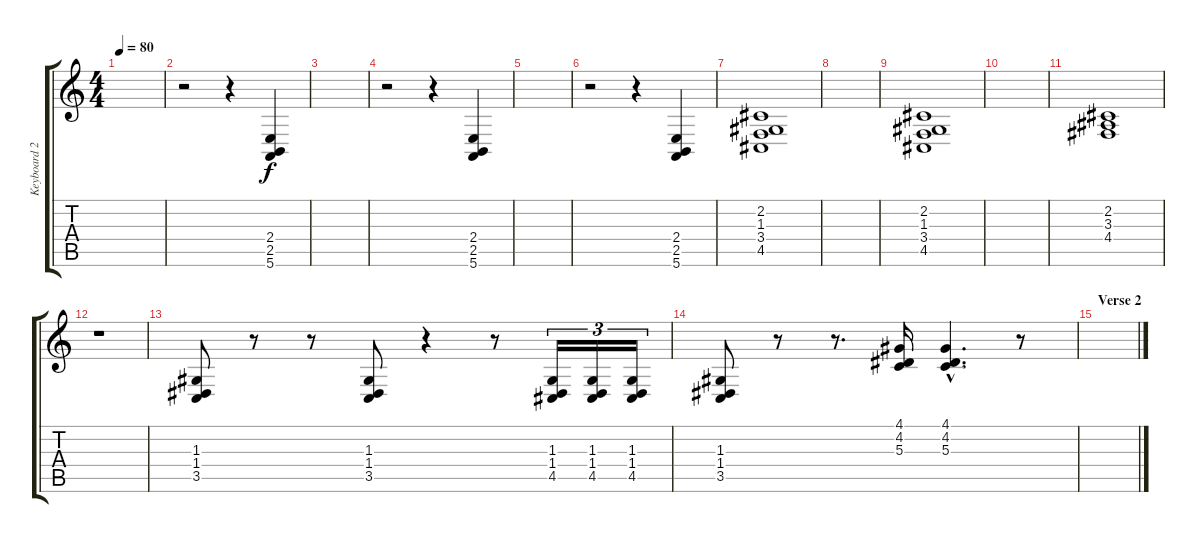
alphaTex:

\track ("Keyboard 2" "Keyboard 2") {instrument stringensemble1}
\staff {score tabs}
\tuning (E4 B3 G3 D3 A2 E2) {hide}
\ts (4 4)
\tempo 80
\clef g2
\ks c
|
r.2 r.4 (2.4 2.5 5.6).4 |
|
r.2 r.4 (2.4 2.5 5.6).4 |
|
r.2 r.4 (2.4 2.5 5.6).4 |
(2.2 1.3 3.4 4.5).1 |
|
(2.2 1.3 3.4 4.5).1 |
|
(2.2 3.3 4.4).1 |
r.1 |
(1.3 1.4 3.5).8 r.8 r.8 (1.3 1.4 3.5).8 r.4 r.8 (1.3 1.4 4.5).16{tu (3 2)} (1.3 1.4 4.5).16{tu (3 2)} (1.3 1.4 4.5).16{tu (3 2)} |
(1.3 1.4 3.5).8 r.8 r.8{d} (4.1 4.2 5.3).16 (4.1{hac} 4.2{hac} 5.3{hac}).4{d} r.8 |
\section ("" "Verse 2")
